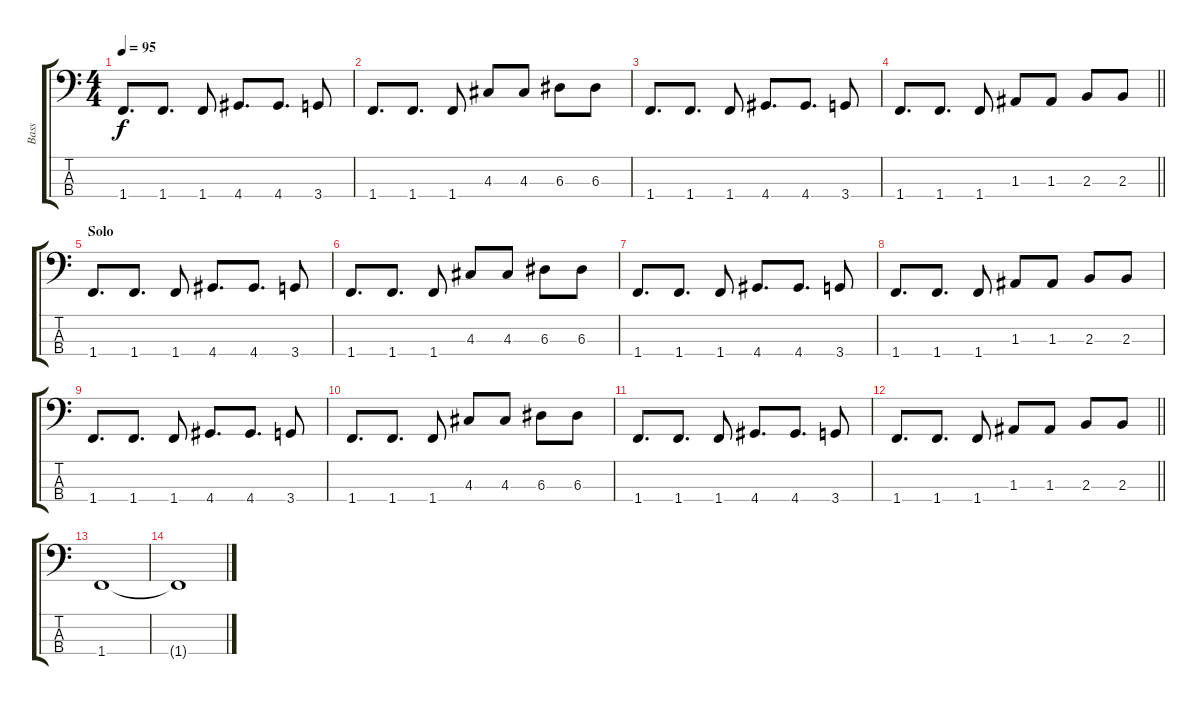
\track ("Bass" "Bass") {instrument electricbasspick}
\staff {score tabs}
\tuning (G2 D2 A1 E1) {hide}
\ts (4 4)
\tempo 95
\clef f4
\ks c
1.4.8{d dy f} 1.4.8{d} 1.4.8 4.4.8{d} 4.4.8{d} 3.4.8 |
1.4.8{d} 1.4.8{d} 1.4.8 4.3.8 4.3.8 6.3.8 6.3.8 |
1.4.8{d} 1.4.8{d} 1.4.8 4.4.8{d} 4.4.8{d} 3.4.8 |
\barLineRight lightlight
1.4.8{d} 1.4.8{d} 1.4.8 1.3.8 1.3.8 2.3.8 2.3.8 |
\section ("" "Solo")
1.4.8{d} 1.4.8{d} 1.4.8 4.4.8{d} 4.4.8{d} 3.4.8 |
1.4.8{d} 1.4.8{d} 1.4.8 4.3.8 4.3.8 6.3.8 6.3.8 |
1.4.8{d} 1.4.8{d} 1.4.8 4.4.8{d} 4.4.8{d} 3.4.8 |
1.4.8{d} 1.4.8{d} 1.4.8 1.3.8 1.3.8 2.3.8 2.3.8 |
1.4.8{d} 1.4.8{d} 1.4.8 4.4.8{d} 4.4.8{d} 3.4.8 |
1.4.8{d} 1.4.8{d} 1.4.8 4.3.8 4.3.8 6.3.8 6.3.8 |
1.4.8{d} 1.4.8{d} 1.4.8 4.4.8{d} 4.4.8{d} 3.4.8 |
\barLineRight lightlight
1.4.8{d} 1.4.8{d} 1.4.8 1.3.8 1.3.8 2.3.8 2.3.8 |
1.4.1 |
1.4{t}.1
